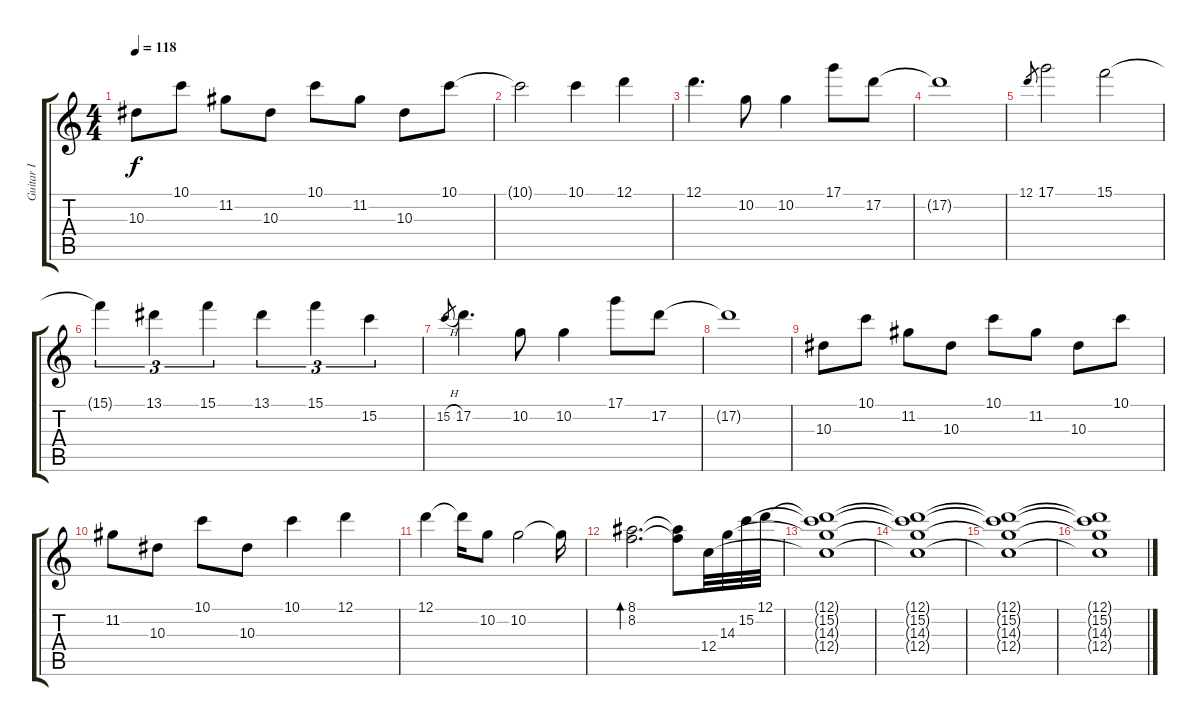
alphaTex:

\track ("Guitar I" "Guitar I") {instrument electricguitarjazz}
\staff {score tabs}
\tuning (D4 A3 F3 C3 G2 C2) {hide}
\ts (4 4)
\tempo 118
\clef g2
\ks c
10.3.8{dy f} 10.1.8 11.2.8 10.3.8 10.1.8 11.2.8 10.3.8 10.1.8 |
10.1{t}.2 10.1.4 12.1.4 |
12.1.4{d} 10.2.8 10.2.4 17.1.8 17.2.8 |
17.2{t}.1 |
12.1.8{gr} 17.1.2 15.1.2 |
15.1{t}.4{tu (3 2)} 13.1.4{tu (3 2)} 15.1.4{tu (3 2)} 13.1.4{tu (3 2)} 15.1.4{tu (3 2)} 15.2.4{tu (3 2)} |
15.2{h}.8{gr} 17.2.4{d} 10.2.8 10.2.4 17.1.8 17.2.8 |
17.2{t}.1 |
10.3.8 10.1.8 11.2.8 10.3.8 10.1.8 11.2.8 10.3.8 10.1.8 |
11.2.8 10.3.8 10.1.8 10.3.8 10.1.4 12.1.4 |
12.1.4 12.1{t}.16 10.2.8 10.2.2 10.2{t}.16 |
(8.1 8.2).2{d bd 240} (8.1{t} 8.2{t}).8 12.4.32 14.3.32 15.2.32 12.1.32 |
(12.1{t} 15.2{t} 14.3{t} 12.4{t}).1{volume 0} |
(12.1{t} 15.2{t} 14.3{t} 12.4{t}).1 |
(12.1{t} 15.2{t} 14.3{t} 12.4{t}).1 |
(12.1{t} 15.2{t} 14.3{t} 12.4{t}).1
